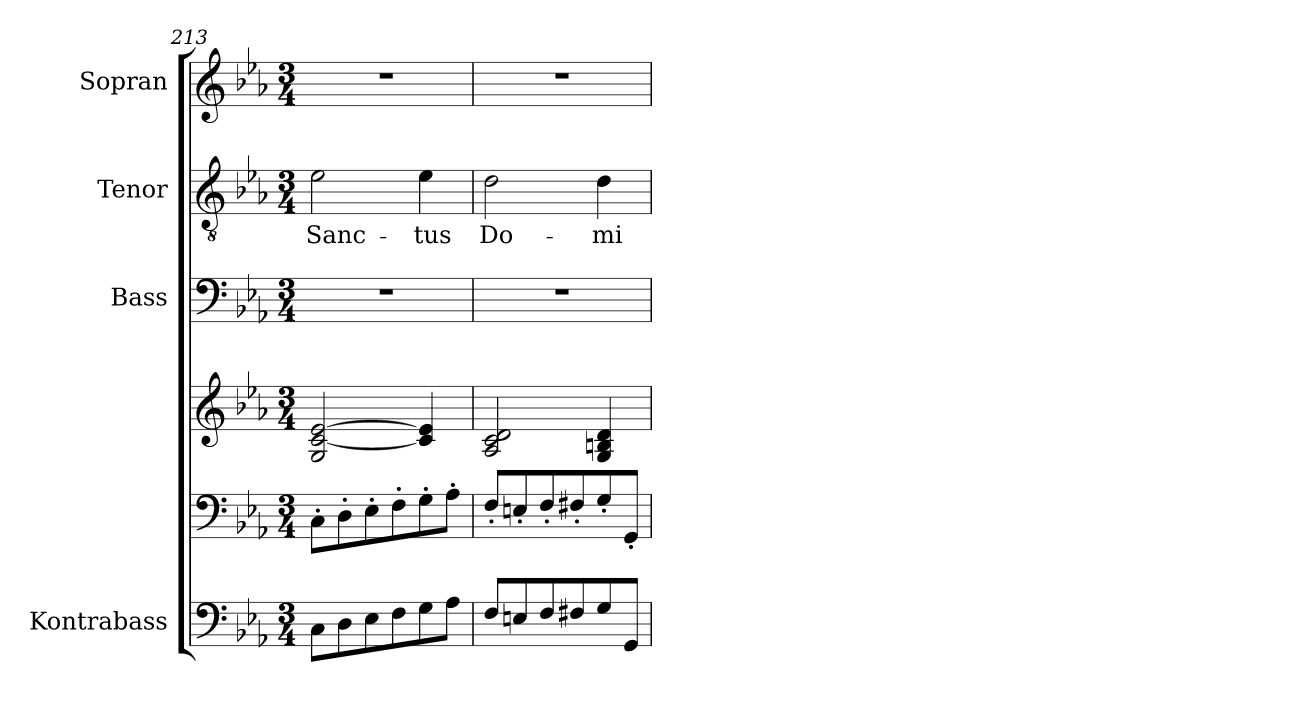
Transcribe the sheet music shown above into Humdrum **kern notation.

**kern	**kern	**kern	**kern	**kern	**text	**kern
*part5	*part4	*part4	*part3	*part2	*part2	*part1
*staff6	*staff5	*staff4	*staff3	*staff2	*staff2	*staff1
*I"Kontrabass	*	*	*I"Bass	*I"Tenor	*	*I"Sopran
*I'Kb.	*	*	*I'B.	*I'T.	*	*I'S.
*clefF4	*clefF4	*clefG2	*clefF4	*clefGv2	*	*clefG2
*ITrd7c12	*	*	*	*	*	*
*k[b-e-a-]	*k[b-e-a-]	*k[b-e-a-]	*k[b-e-a-]	*k[b-e-a-]	*	*k[b-e-a-]
*E-:	*E-:	*E-:	*E-:	*E-:	*	*E-:
*M3/4	*M3/4	*M3/4	*M3/4	*M3/4	*	*M3/4
=213	=213	=213	=213	=213	=213	=213
!	!	!	!	!	!LO:LY:b	!
8CC\L	8C'>\L	2G/ [2c/ [2e-/	2.r	2e-\	Sanc-	2.r
8DD\	8D'>\	.	.	.	.	.
8EE-\	8E-'>\	.	.	.	.	.
8FF\	8F'>\	.	.	.	.	.
!	!	!	!	!	!LO:LY:b	!
8GG\	8G'>\	4c/] 4e-/]	.	4e-\	-tus	.
8AA-\J	8A-'>\J	.	.	.	.	.
=214	=214	=214	=214	=214	=214	=214
!	!	!	!	!	!LO:LY:b	!
8FF/L	8F'</L	2A-/ 2c/ 2d/	2.r	2d\	Do-	2.r
8EEn/	8En'</	.	.	.	.	.
8FF/	8F'</	.	.	.	.	.
8FF#X/	8F#X'</	.	.	.	.	.
!	!	!	!	!	!LO:LY:b	!
8GG/	8G'</	4G/ 4Bn/ 4d/	.	4d\	-mi-	.
8GGG/J	8GG'</J	.	.	.	.	.
=	=	=	=	=	=	=
*-	*-	*-	*-	*-	*-	*-
